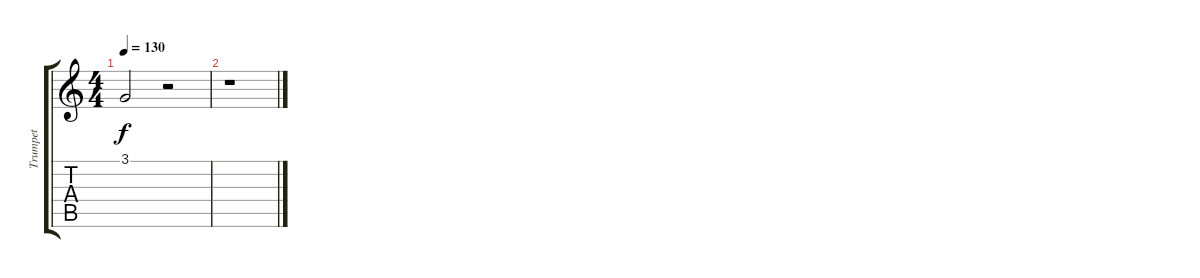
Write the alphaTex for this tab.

\track ("Trumpet" "Trumpet") {instrument trumpet}
\staff {score tabs}
\tuning (E4 B3 G3 D3 A2 E2) {hide}
\ts (4 4)
\tempo 130
\clef g2
\ks c
3.1.2{dy f} r.2 |
r.1
